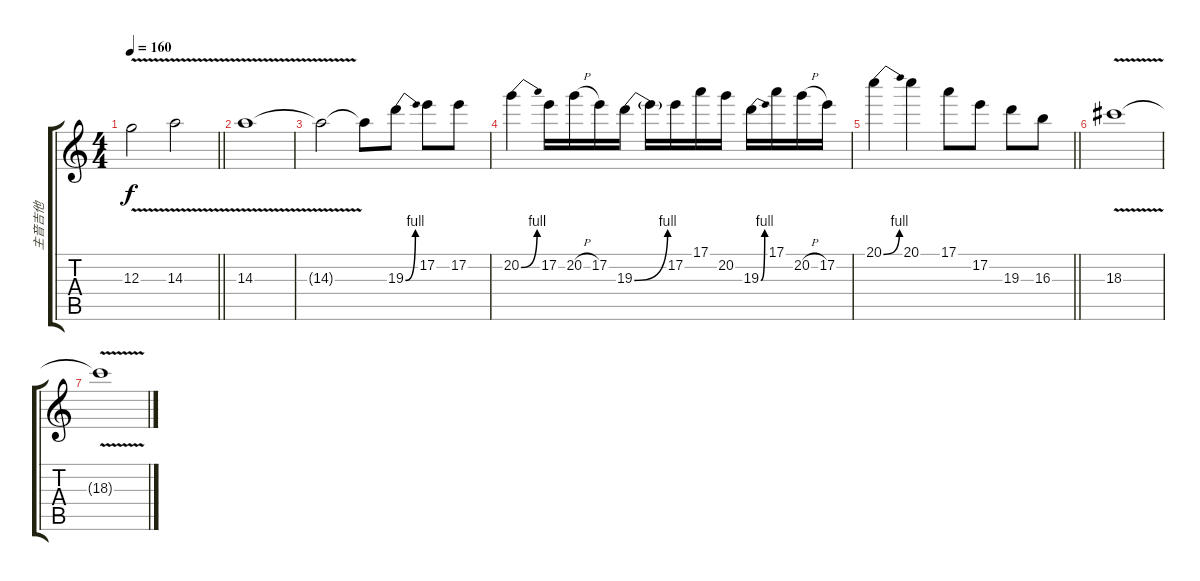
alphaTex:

\track ("主音吉他" "主音吉他") {instrument overdrivenguitar}
\staff {score tabs}
\tuning (E4 B3 G3 D3 A2 E2) {hide}
\ts (4 4)
\tempo 160
\clef g2
\barLineRight lightlight
\ks c
12.3{v}.2{dy f} 14.3{v}.2 |
14.3{v}.1 |
14.3{t}.2 14.3{t}.8 19.3{be (bend 0 0 60 4)}.8 17.2.8 17.2.8 |
20.2{be (bend 0 0 60 4)}.4 17.2.16 20.2{h}.16 17.2.16 19.3{be (bend 0 0 60 4)}.16 19.3{t}.16 17.2.16 17.1.16 20.2.16 19.3{be (bend 0 0 60 4)}.16 17.1.16 20.2{h}.16 17.2.16 |
\barLineRight lightlight
20.1{be (bend 0 0 60 4)}.4 20.1.4 17.1.8 17.2.8 19.3.8 16.3.8 |
18.3{v}.1 |
18.3{t}.1
